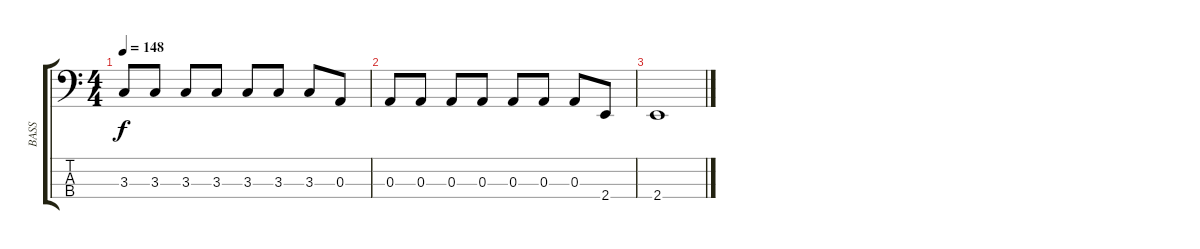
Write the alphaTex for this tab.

\track ("BASS" "BASS") {instrument electricbassfinger}
\staff {score tabs}
\tuning (G2 D2 A1 D1) {hide}
\ts (4 4)
\tempo 148
\clef f4
\ks c
3.3.8{dy f} 3.3.8 3.3.8 3.3.8 3.3.8 3.3.8 3.3.8 0.3.8 |
0.3.8 0.3.8 0.3.8 0.3.8 0.3.8 0.3.8 0.3.8 2.4.8 |
2.4.1
